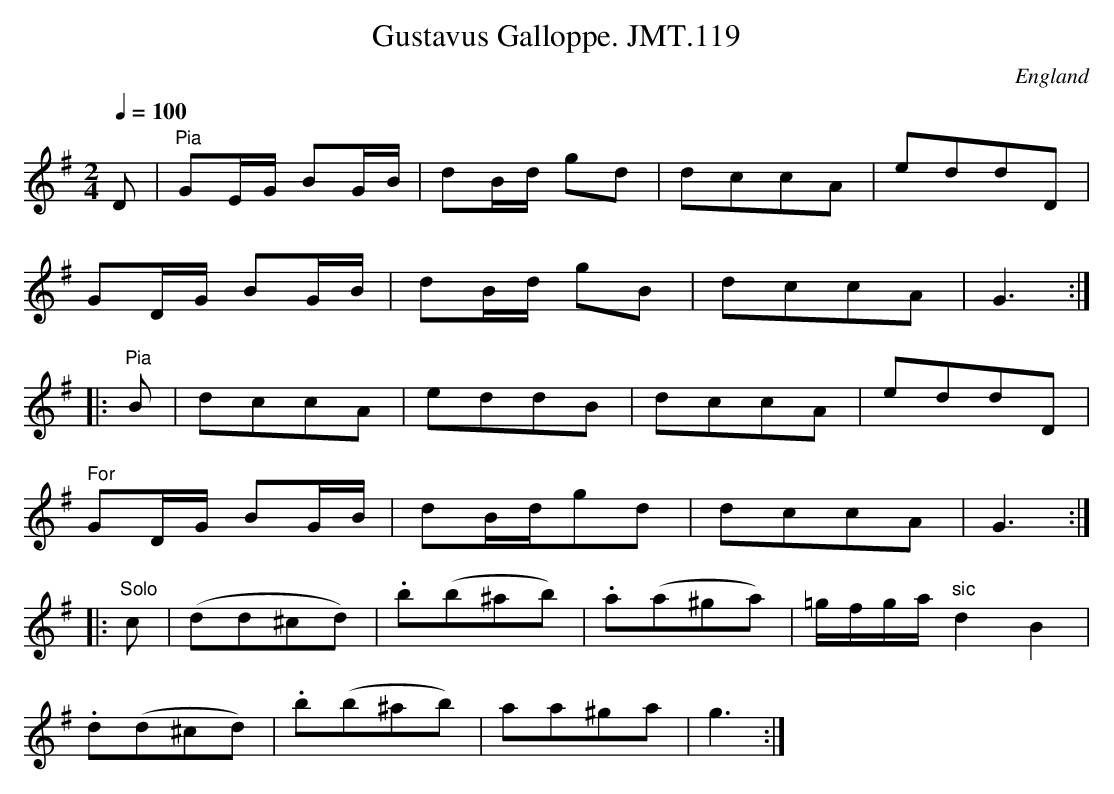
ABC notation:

X:1
T:Gustavus Galloppe. JMT.119
M:2/4
L:1/8
Q:1/4=100
O:England
K:G major
D|"Pia"GE/G/ BG/B/|dB/d/ gd|dccA|eddD|!
GD/G/ BG/B/|dB/d/ gB|dccA|G3:|!
|:"Pia"B|d-ccA|e-ddB|d-ccA|eddD|!
" For"GD/G/ BG/B/|dB/d/gd|dccA|G3:|!
|:"Solo"c|(dd^cd)|.b(b^ab)|.a(a^ga)|=g/f/g/a/"sic"d2B2|!
.d(d^cd)|.b(b^ab)|aa^ga|g3:|
